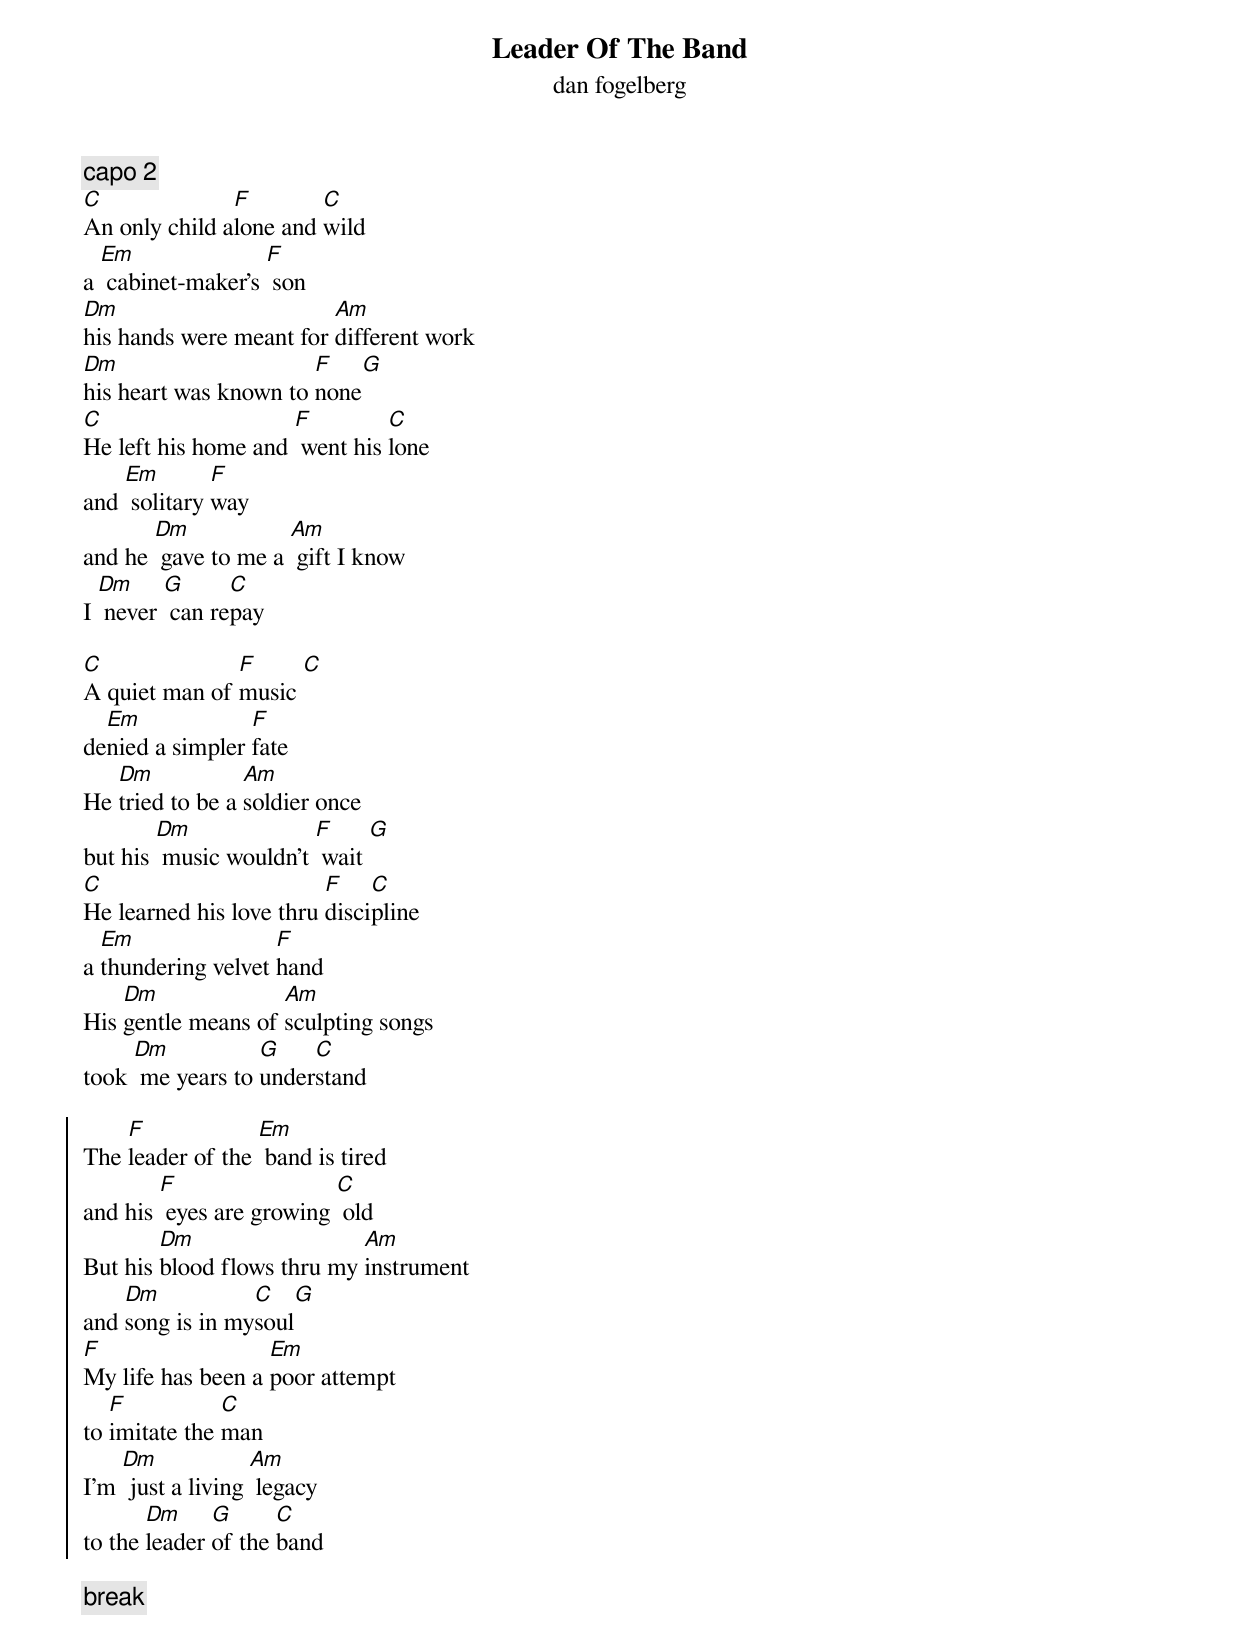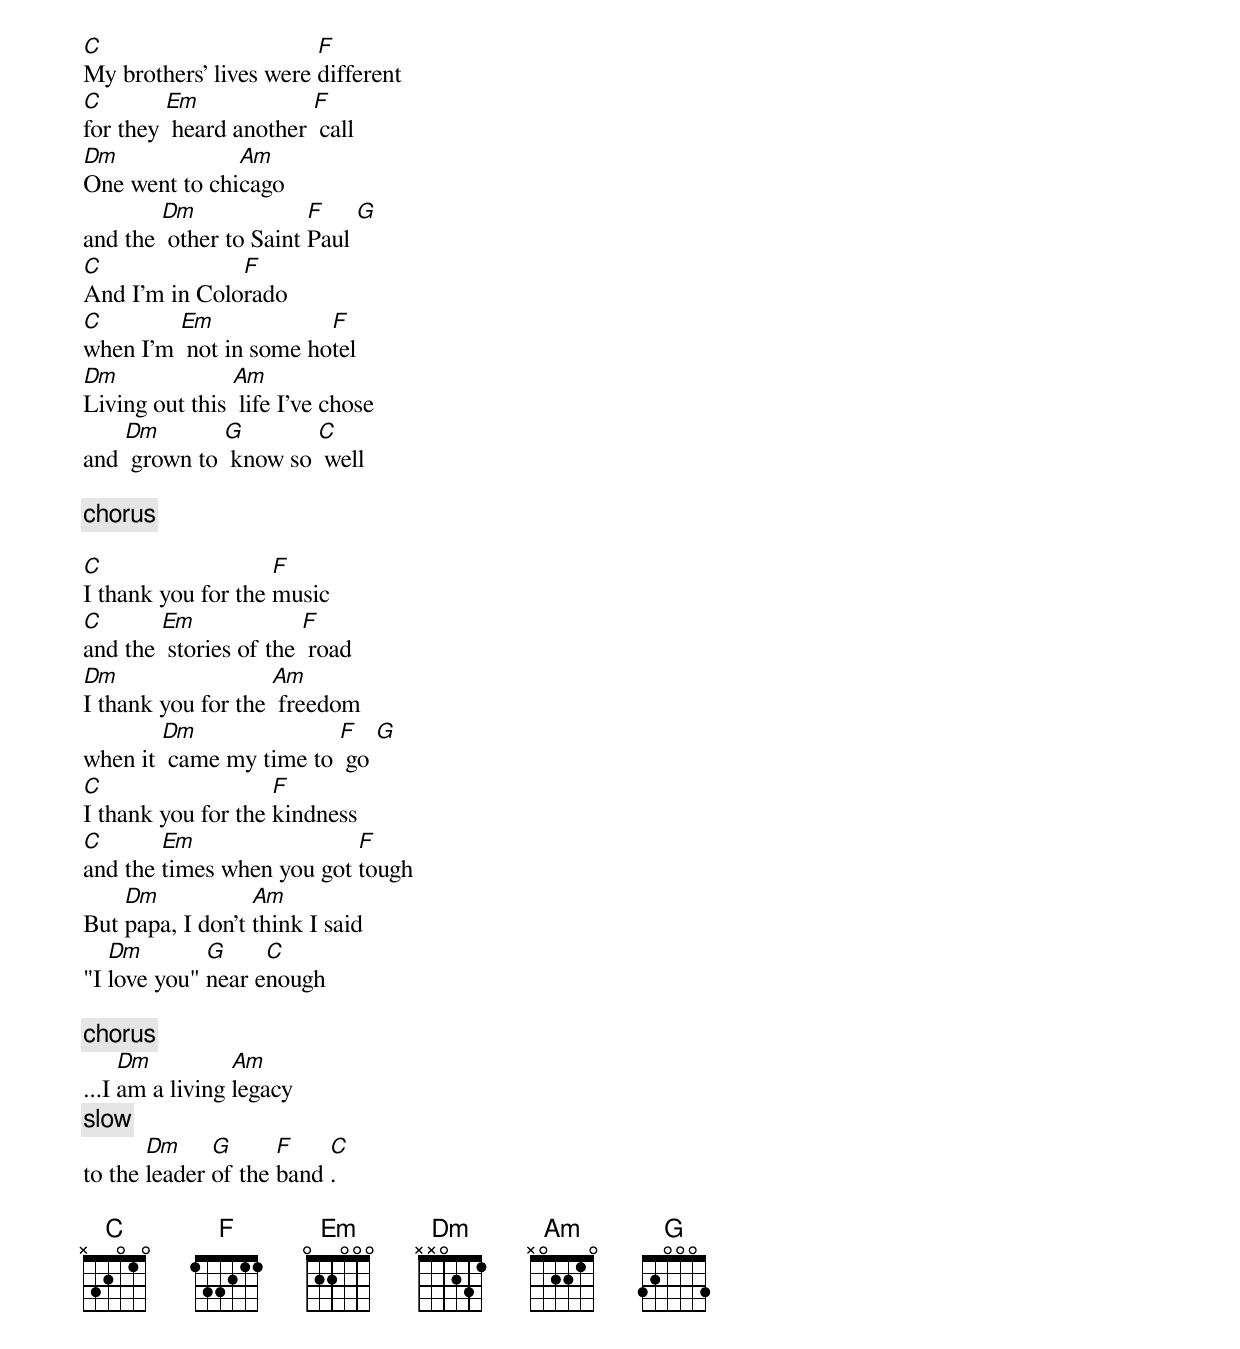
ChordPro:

{title: Leader Of The Band}
{subtitle: dan fogelberg}
{c: capo 2}
[C]An only child a[F]lone and [C]wild
a [Em] cabinet-maker’s [F] son
[Dm]his hands were meant for [Am]different work
[Dm]his heart was known to [F]none[G]
[C]He left his home and [F] went his [C]lone
and [Em] solitary [F]way
and he [Dm] gave to me a [Am] gift I know
I [Dm] never [G] can re[C]pay

[C]A quiet man of [F]music [C]
de[Em]nied a simpler [F]fate
He [Dm]tried to be a [Am]soldier once
but his [Dm] music wouldn’t [F] wait [G]
[C]He learned his love thru [F]disci[C]pline
a [Em]thundering velvet [F]hand
His [Dm]gentle means of [Am]sculpting songs
took [Dm] me years to [G]under[C]stand

{soc}
The [F]leader of the [Em] band is tired
and his [F] eyes are growing [C] old
But his [Dm]blood flows thru my [Am]instrument
and [Dm]song is in my[C]soul[G]
[F]My life has been a [Em]poor attempt
to [F]imitate the [C]man
I’m [Dm] just a living [Am] legacy
to the [Dm]leader [G]of the [C]band
{eoc}

{c:break}

[C]My brothers’ lives were [F]different
[C]for they [Em] heard another [F] call
[Dm]One went to chi[Am]cago
and the [Dm] other to Saint [F]Paul [G]
[C]And I’m in Colo[F]rado
[C]when I’m [Em] not in some ho[F]tel
[Dm]Living out this [Am] life I’ve chose
and [Dm] grown to [G] know so [C] well

{c:chorus}

[C]I thank you for the [F]music
[C]and the [Em] stories of the [F] road
[Dm]I thank you for the [Am] freedom
when it [Dm] came my time to [F] go [G]
[C]I thank you for the [F]kindness
[C]and the [Em]times when you got [F]tough
But [Dm]papa, I don’t [Am]think I said
"I [Dm]love you" [G]near e[C]nough

{c:chorus}
...I [Dm]am a living [Am]legacy
{c:slow}
to the [Dm]leader [G]of the [F]band [C].

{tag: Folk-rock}
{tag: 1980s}
